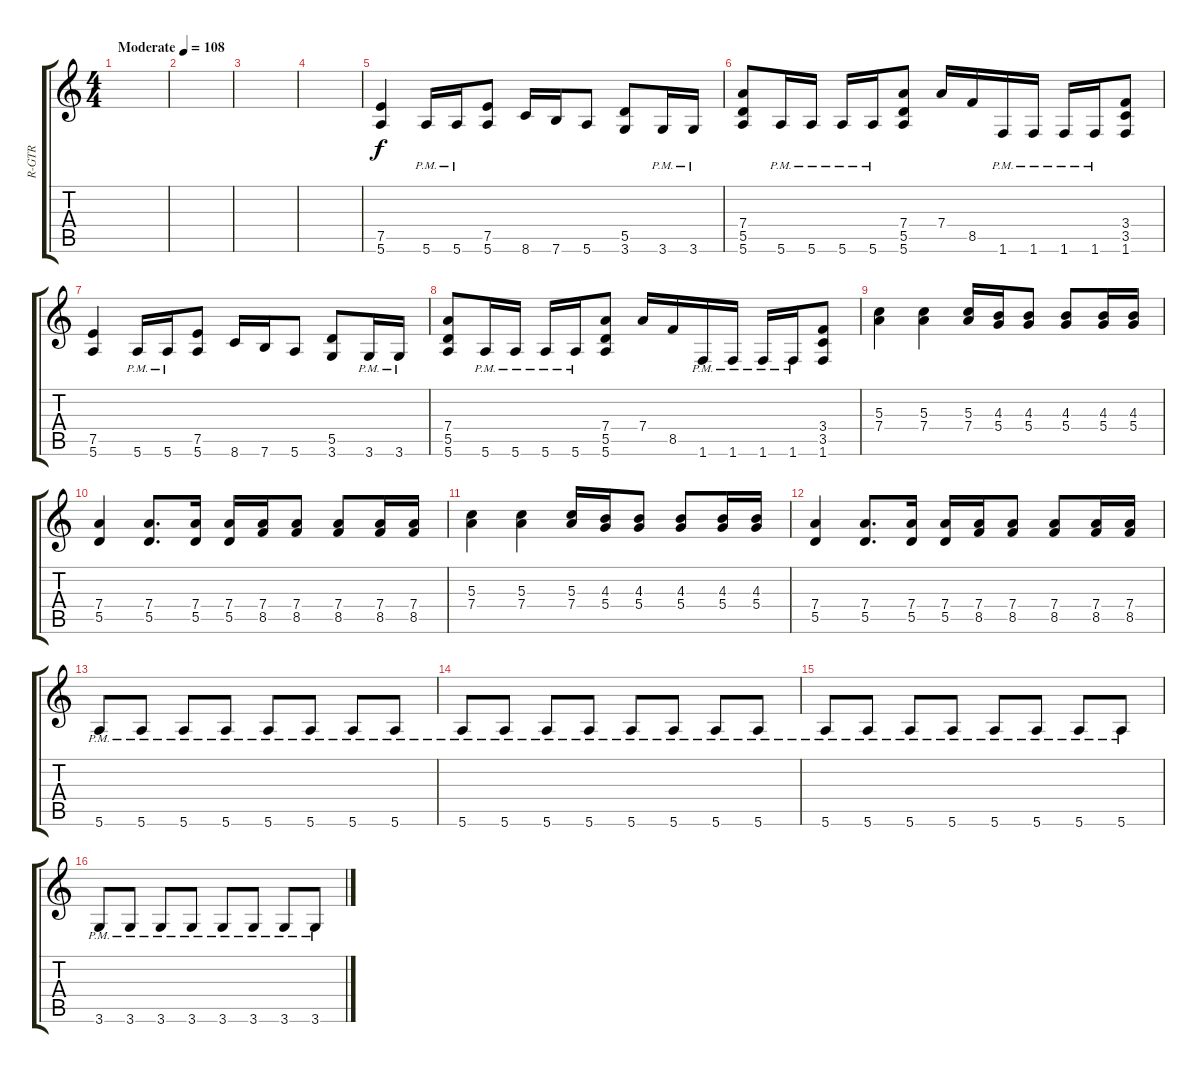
\track ("R-GTR" "R-GTR") {instrument distortionguitar}
\staff {score tabs}
\tuning (E4 B3 G3 D3 A2 E2) {hide}
\ts (4 4)
\tempo (108 "Moderate")
\clef g2
\ks c
|
|
|
|
(7.5 5.6).4 5.6{pm}.16 5.6{pm}.16 (7.5 5.6).8 8.6.16 7.6.16 5.6.8 (5.5 3.6).8 3.6{pm}.16 3.6{pm}.16 |
(7.4 5.5 5.6).8 5.6{pm}.16 5.6{pm}.16 5.6{pm}.16 5.6{pm}.16 (7.4 5.5 5.6).8 7.4.16 8.5.16 1.6{pm}.16 1.6{pm}.16 1.6{pm}.16 1.6{pm}.16 (3.4 3.5 1.6).8 |
(7.5 5.6).4 5.6{pm}.16 5.6{pm}.16 (7.5 5.6).8 8.6.16 7.6.16 5.6.8 (5.5 3.6).8 3.6{pm}.16 3.6{pm}.16 |
(7.4 5.5 5.6).8 5.6{pm}.16 5.6{pm}.16 5.6{pm}.16 5.6{pm}.16 (7.4 5.5 5.6).8 7.4.16 8.5.16 1.6{pm}.16 1.6{pm}.16 1.6{pm}.16 1.6{pm}.16 (3.4 3.5 1.6).8 |
(5.3 7.4).4 (5.3 7.4).4 (5.3 7.4).16 (4.3 5.4).16 (4.3 5.4).8 (4.3 5.4).8 (4.3 5.4).16 (4.3 5.4).16 |
(7.4 5.5).4 (7.4 5.5).8{d} (7.4 5.5).16 (7.4 5.5).16 (7.4 8.5).16 (7.4 8.5).8 (7.4 8.5).8 (7.4 8.5).16 (7.4 8.5).16 |
(5.3 7.4).4 (5.3 7.4).4 (5.3 7.4).16 (4.3 5.4).16 (4.3 5.4).8 (4.3 5.4).8 (4.3 5.4).16 (4.3 5.4).16 |
(7.4 5.5).4 (7.4 5.5).8{d} (7.4 5.5).16 (7.4 5.5).16 (7.4 8.5).16 (7.4 8.5).8 (7.4 8.5).8 (7.4 8.5).16 (7.4 8.5).16 |
5.6{pm}.8 5.6{pm}.8 5.6{pm}.8 5.6{pm}.8 5.6{pm}.8 5.6{pm}.8 5.6{pm}.8 5.6{pm}.8 |
5.6{pm}.8 5.6{pm}.8 5.6{pm}.8 5.6{pm}.8 5.6{pm}.8 5.6{pm}.8 5.6{pm}.8 5.6{pm}.8 |
5.6{pm}.8 5.6{pm}.8 5.6{pm}.8 5.6{pm}.8 5.6{pm}.8 5.6{pm}.8 5.6{pm}.8 5.6{pm}.8 |
3.6{pm}.8 3.6{pm}.8 3.6{pm}.8 3.6{pm}.8 3.6{pm}.8 3.6{pm}.8 3.6{pm}.8 3.6{pm}.8
